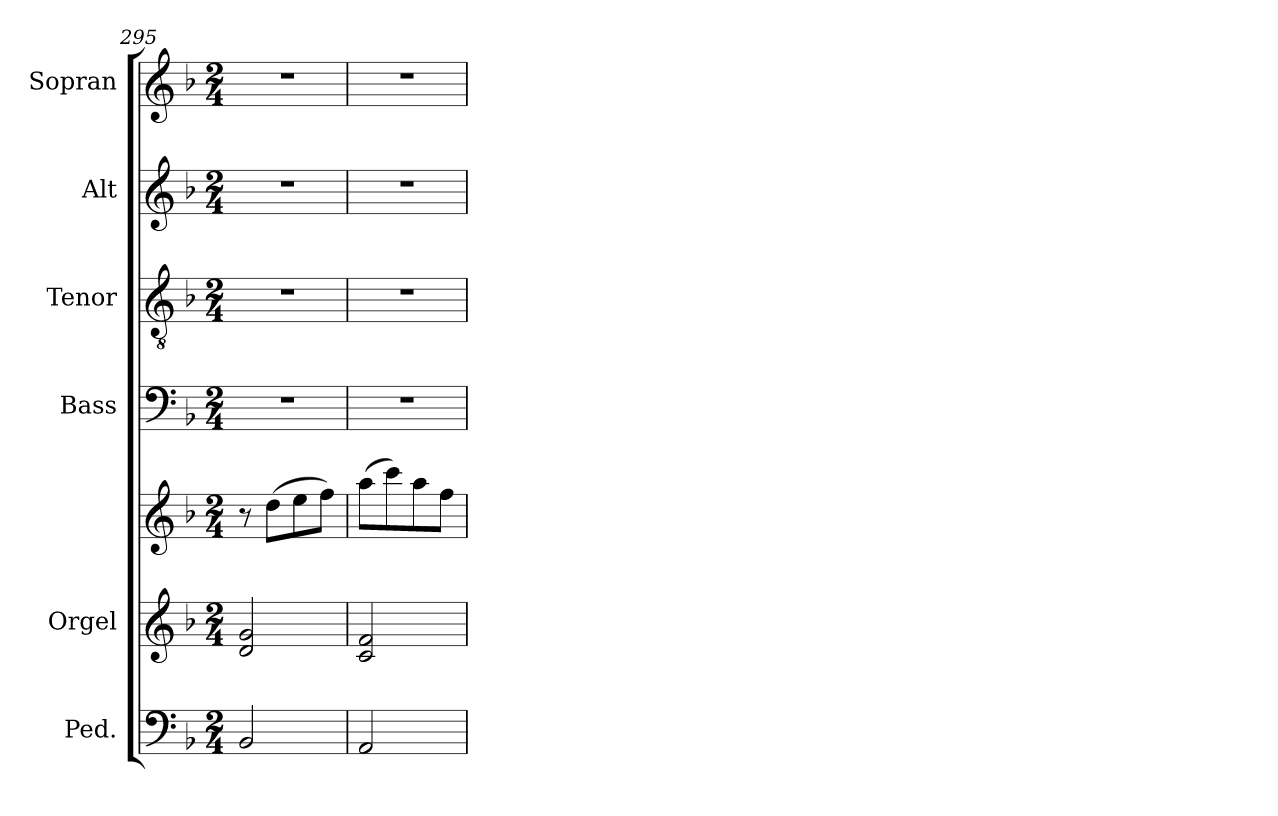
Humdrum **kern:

**kern	**kern	**kern	**kern	**kern	**kern	**kern
*part6	*part5	*part5	*part4	*part3	*part2	*part1
*staff7	*staff6	*staff5	*staff4	*staff3	*staff2	*staff1
*I"Ped.	*I"Orgel	*	*I"Bass	*I"Tenor	*I"Alt	*I"Sopran
*	*I'Org.	*	*I'B.	*I'T.	*I'A.	*I'S.
*clefF4	*clefG2	*clefG2	*clefF4	*clefGv2	*clefG2	*clefG2
*ITrd7c12	*	*	*	*	*	*
*k[b-]	*k[b-]	*k[b-]	*k[b-]	*k[b-]	*k[b-]	*k[b-]
*F:	*F:	*F:	*F:	*F:	*F:	*F:
*M2/4	*M2/4	*M2/4	*M2/4	*M2/4	*M2/4	*M2/4
=295	=295	=295	=295	=295	=295	=295
2BBB-/	2d/ 2g/	8r	2r	2r	2r	2r
.	.	(>8dd\L	.	.	.	.
.	.	8ee\	.	.	.	.
.	.	8ff\J)	.	.	.	.
=296	=296	=296	=296	=296	=296	=296
2AAA/	2c/ 2f/	(>8aa\L	2r	2r	2r	2r
.	.	8ccc\)	.	.	.	.
.	.	8aa\	.	.	.	.
.	.	8ff\J	.	.	.	.
=	=	=	=	=	=	=
*-	*-	*-	*-	*-	*-	*-
